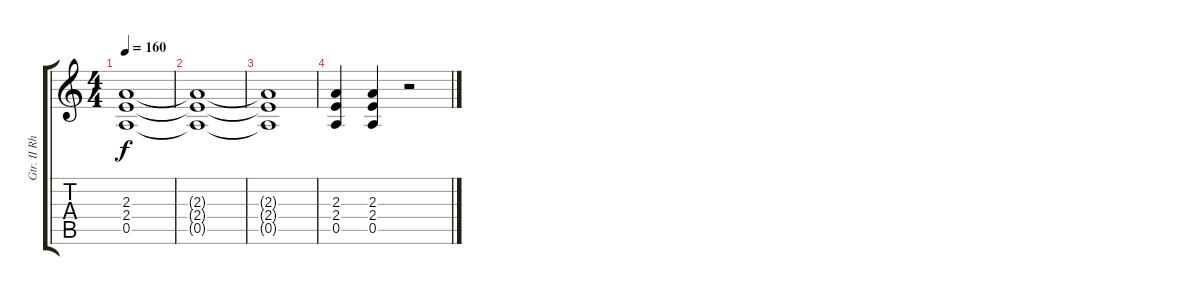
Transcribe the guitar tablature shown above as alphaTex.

\track ("Gtr. II Rhytm" "Gtr. II Rh") {instrument overdrivenguitar}
\staff {score tabs}
\tuning (E4 B3 G3 D3 A2 E2) {hide}
\ts (4 4)
\tempo 160
\clef g2
\ks c
(2.3{t} 2.4{t} 0.5{t}).1{dy f} |
(2.3{t} 2.4{t} 0.5{t}).1 |
(2.3{t} 2.4{t} 0.5{t}).1 |
(2.3 2.4 0.5).4 (2.3 2.4 0.5).4 r.2
